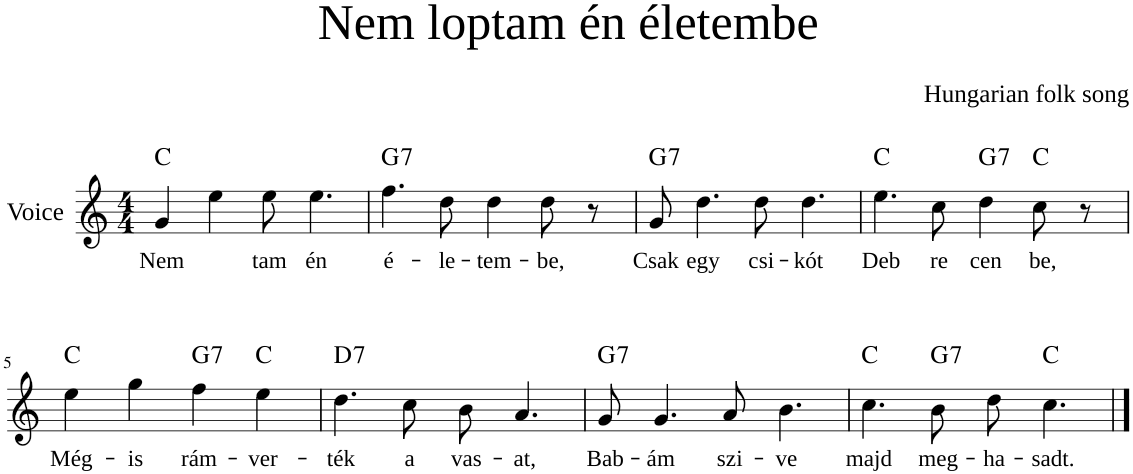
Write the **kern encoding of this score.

**kern	**text	**harte
*part1	*part1	*part1
*staff1	*staff1	*
*I"Voice	*	*
*clefG2	*	*
*k[]	*	*
*M4/4	*	*
=1	=1	=1
!	!LO:LY:b	!
4g/	Nem	C:maj
4ee\	.	.
!	!LO:LY:b	!
8ee\	-tam	.
!	!LO:LY:b	!
4.ee\	én	.
=2	=2	=2
!	!LO:LY:b	!LO:H:kt=7
4.ff\	é-	G:7
!	!LO:LY:b	!
8dd\	-le-	.
!	!LO:LY:b	!
4dd\	-tem-	.
!	!LO:LY:b	!
8dd\	-be,	.
8r	.	.
=3	=3	=3
!	!LO:LY:b	!LO:H:kt=7
8g/	Csak	G:7
!	!LO:LY:b	!
4.dd\	egy	.
!	!LO:LY:b	!
8dd\	csi-	.
!	!LO:LY:b	!
4.dd\	kót	.
=4	=4	=4
!	!LO:LY:b	!
4.ee\	Deb	C:maj
!	!LO:LY:b	!
8cc\	re	.
!	!LO:LY:b	!LO:H:kt=7
4dd\	cen	G:7
!	!LO:LY:b	!
8cc\	be,	C:maj
8r	.	.
!!LO:LB:g=z
=5	=5	=5
!	!LO:LY:b	!
4ee\	Még-	C:maj
!	!LO:LY:b	!
4gg\	-is	.
!	!LO:LY:b	!LO:H:kt=7
4ff\	rám-	G:7
!	!LO:LY:b	!
4ee\	-ver-	C:maj
=6	=6	=6
!	!LO:LY:b	!LO:H:kt=7
4.dd\	-ték	D:7
!	!LO:LY:b	!
8cc\	a	.
!	!LO:LY:b	!
8b\	vas-	.
!	!LO:LY:b	!
4.a/	-at,	.
=7	=7	=7
!	!LO:LY:b	!LO:H:kt=7
8g/	Bab-	G:7
!	!LO:LY:b	!
4.g/	-ám	.
!	!LO:LY:b	!
8a/	szi-	.
!	!LO:LY:b	!
4.b\	-ve	.
=8	=8	=8
!	!LO:LY:b	!
4.cc\	majd	C:maj
!	!LO:LY:b	!LO:H:kt=7
8b\	meg-	G:7
!	!LO:LY:b	!
8dd\	-ha-	.
!	!LO:LY:b	!
4.cc\	-sadt.	C:maj
==	==	==
*-	*-	*-
